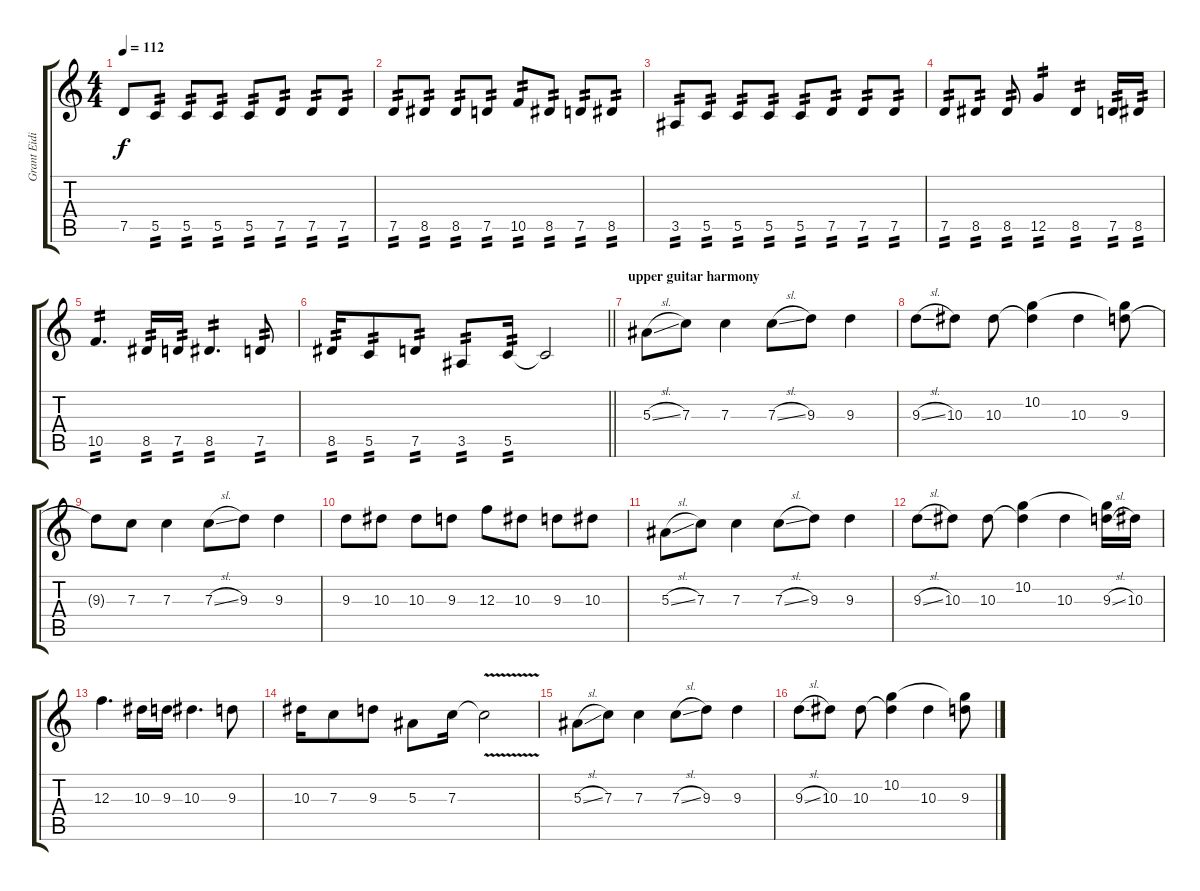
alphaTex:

\track ("Grant Eidintas" "Grant Eidi") {instrument overdrivenguitar}
\staff {score tabs}
\tuning (D4 A3 F3 C3 G2 C2) {hide}
\ts (4 4)
\tempo 112
\clef g2
\ks c
7.5{t}.8{dy f} 5.5.8{tp 2} 5.5.8{tp 2} 5.5.8{tp 2} 5.5.8{tp 2} 7.5.8{tp 2} 7.5.8{tp 2} 7.5.8{tp 2} |
7.5.8{tp 2} 8.5.8{tp 2} 8.5.8{tp 2} 7.5.8{tp 2} 10.5.8{tp 2} 8.5.8{tp 2} 7.5.8{tp 2} 8.5.8{tp 2} |
3.5.8{tp 2} 5.5.8{tp 2} 5.5.8{tp 2} 5.5.8{tp 2} 5.5.8{tp 2} 7.5.8{tp 2} 7.5.8{tp 2} 7.5.8{tp 2} |
7.5.8{tp 2} 8.5.8{tp 2} 8.5.8{tp 2} 12.5.4{tp 2} 8.5.4{tp 2} 7.5.16{tp 2} 8.5.16{tp 2} |
10.5.4{d tp 2} 8.5.16{tp 2} 7.5.16{tp 2} 8.5.4{d tp 2} 7.5.8{tp 2} |
\barLineRight lightlight
8.5.16{tp 2} 5.5.8{tp 2} 7.5.8{tp 2} 3.5.8{tp 2} 5.5.16{tp 2} 5.5{t}.2 |
\section ("" "upper guitar harmony")
5.3{sl}.8 7.3.8 7.3.4 7.3{sl}.8 9.3.8 9.3.4 |
9.3{sl}.8 10.3.8 10.3.8 (10.2 10.3{t}).4 10.3.4 (10.2{t} 9.3).8 |
9.3{t}.8 7.3.8 7.3.4 7.3{sl}.8 9.3.8 9.3.4 |
9.3.8 10.3.8 10.3.8 9.3.8 12.3.8 10.3.8 9.3.8 10.3.8 |
5.3{sl}.8{volume 10} 7.3.8 7.3.4 7.3{sl}.8 9.3.8 9.3.4 |
9.3{sl}.8 10.3.8 10.3.8 (10.2 10.3{t}).4 10.3.4 (10.2{t} 9.3{sl}).16 10.3.16 |
12.3.4{d} 10.3.16 9.3.16 10.3.4{d} 9.3.8 |
10.3.16 7.3.8 9.3.8 5.3.8 7.3.16 7.3{v t}.2 |
5.3{sl}.8{volume 8} 7.3.8 7.3.4 7.3{sl}.8 9.3.8 9.3.4 |
9.3{sl}.8 10.3.8 10.3.8 (10.2 10.3{t}).4 10.3.4 (10.2{t} 9.3).8
